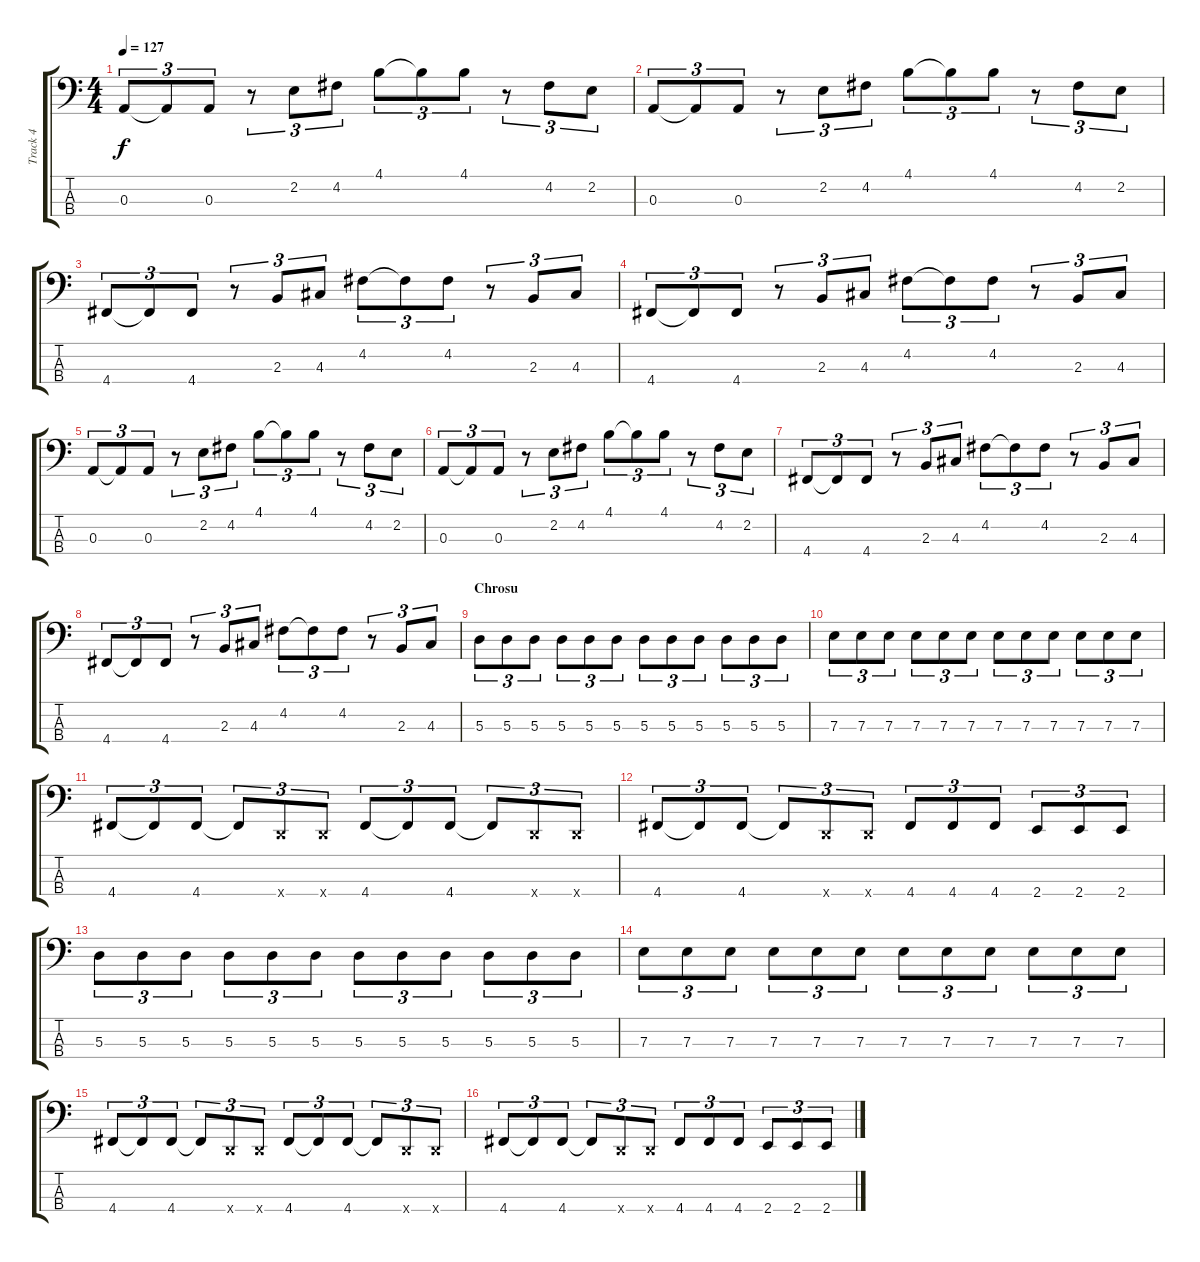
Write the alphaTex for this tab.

\track ("Track 4" "Track 4") {instrument electricbassfinger}
\staff {score tabs}
\tuning (G2 D2 A1 D1) {hide}
\ts (4 4)
\tempo 127
\clef f4
\ks c
0.3.8{tu (3 2) dy f} 0.3{t}.8{tu (3 2)} 0.3.8{tu (3 2)} r.8{tu (3 2)} 2.2.8{tu (3 2)} 4.2.8{tu (3 2)} 4.1.8{tu (3 2)} 4.1{t}.8{tu (3 2)} 4.1.8{tu (3 2)} r.8{tu (3 2)} 4.2.8{tu (3 2)} 2.2.8{tu (3 2)} |
0.3.8{tu (3 2)} 0.3{t}.8{tu (3 2)} 0.3.8{tu (3 2)} r.8{tu (3 2)} 2.2.8{tu (3 2)} 4.2.8{tu (3 2)} 4.1.8{tu (3 2)} 4.1{t}.8{tu (3 2)} 4.1.8{tu (3 2)} r.8{tu (3 2)} 4.2.8{tu (3 2)} 2.2.8{tu (3 2)} |
4.4.8{tu (3 2)} 4.4{t}.8{tu (3 2)} 4.4.8{tu (3 2)} r.8{tu (3 2)} 2.3.8{tu (3 2)} 4.3.8{tu (3 2)} 4.2.8{tu (3 2)} 4.2{t}.8{tu (3 2)} 4.2.8{tu (3 2)} r.8{tu (3 2)} 2.3.8{tu (3 2)} 4.3.8{tu (3 2)} |
4.4.8{tu (3 2)} 4.4{t}.8{tu (3 2)} 4.4.8{tu (3 2)} r.8{tu (3 2)} 2.3.8{tu (3 2)} 4.3.8{tu (3 2)} 4.2.8{tu (3 2)} 4.2{t}.8{tu (3 2)} 4.2.8{tu (3 2)} r.8{tu (3 2)} 2.3.8{tu (3 2)} 4.3.8{tu (3 2)} |
0.3.8{tu (3 2)} 0.3{t}.8{tu (3 2)} 0.3.8{tu (3 2)} r.8{tu (3 2)} 2.2.8{tu (3 2)} 4.2.8{tu (3 2)} 4.1.8{tu (3 2)} 4.1{t}.8{tu (3 2)} 4.1.8{tu (3 2)} r.8{tu (3 2)} 4.2.8{tu (3 2)} 2.2.8{tu (3 2)} |
0.3.8{tu (3 2)} 0.3{t}.8{tu (3 2)} 0.3.8{tu (3 2)} r.8{tu (3 2)} 2.2.8{tu (3 2)} 4.2.8{tu (3 2)} 4.1.8{tu (3 2)} 4.1{t}.8{tu (3 2)} 4.1.8{tu (3 2)} r.8{tu (3 2)} 4.2.8{tu (3 2)} 2.2.8{tu (3 2)} |
4.4.8{tu (3 2)} 4.4{t}.8{tu (3 2)} 4.4.8{tu (3 2)} r.8{tu (3 2)} 2.3.8{tu (3 2)} 4.3.8{tu (3 2)} 4.2.8{tu (3 2)} 4.2{t}.8{tu (3 2)} 4.2.8{tu (3 2)} r.8{tu (3 2)} 2.3.8{tu (3 2)} 4.3.8{tu (3 2)} |
4.4.8{tu (3 2)} 4.4{t}.8{tu (3 2)} 4.4.8{tu (3 2)} r.8{tu (3 2)} 2.3.8{tu (3 2)} 4.3.8{tu (3 2)} 4.2.8{tu (3 2)} 4.2{t}.8{tu (3 2)} 4.2.8{tu (3 2)} r.8{tu (3 2)} 2.3.8{tu (3 2)} 4.3.8{tu (3 2)} |
\section ("" "Chrosu")
5.3.8{tu (3 2)} 5.3.8{tu (3 2)} 5.3.8{tu (3 2)} 5.3.8{tu (3 2)} 5.3.8{tu (3 2)} 5.3.8{tu (3 2)} 5.3.8{tu (3 2)} 5.3.8{tu (3 2)} 5.3.8{tu (3 2)} 5.3.8{tu (3 2)} 5.3.8{tu (3 2)} 5.3.8{tu (3 2)} |
7.3.8{tu (3 2)} 7.3.8{tu (3 2)} 7.3.8{tu (3 2)} 7.3.8{tu (3 2)} 7.3.8{tu (3 2)} 7.3.8{tu (3 2)} 7.3.8{tu (3 2)} 7.3.8{tu (3 2)} 7.3.8{tu (3 2)} 7.3.8{tu (3 2)} 7.3.8{tu (3 2)} 7.3.8{tu (3 2)} |
4.4.8{tu (3 2)} 4.4{t}.8{tu (3 2)} 4.4.8{tu (3 2)} 4.4{t}.8{tu (3 2)} 0.4{x}.8{tu (3 2)} 0.4{x}.8{tu (3 2)} 4.4.8{tu (3 2)} 4.4{t}.8{tu (3 2)} 4.4.8{tu (3 2)} 4.4{t}.8{tu (3 2)} 0.4{x}.8{tu (3 2)} 0.4{x}.8{tu (3 2)} |
4.4.8{tu (3 2)} 4.4{t}.8{tu (3 2)} 4.4.8{tu (3 2)} 4.4{t}.8{tu (3 2)} 0.4{x}.8{tu (3 2)} 0.4{x}.8{tu (3 2)} 4.4.8{tu (3 2)} 4.4.8{tu (3 2)} 4.4.8{tu (3 2)} 2.4.8{tu (3 2)} 2.4.8{tu (3 2)} 2.4.8{tu (3 2)} |
5.3.8{tu (3 2)} 5.3.8{tu (3 2)} 5.3.8{tu (3 2)} 5.3.8{tu (3 2)} 5.3.8{tu (3 2)} 5.3.8{tu (3 2)} 5.3.8{tu (3 2)} 5.3.8{tu (3 2)} 5.3.8{tu (3 2)} 5.3.8{tu (3 2)} 5.3.8{tu (3 2)} 5.3.8{tu (3 2)} |
7.3.8{tu (3 2)} 7.3.8{tu (3 2)} 7.3.8{tu (3 2)} 7.3.8{tu (3 2)} 7.3.8{tu (3 2)} 7.3.8{tu (3 2)} 7.3.8{tu (3 2)} 7.3.8{tu (3 2)} 7.3.8{tu (3 2)} 7.3.8{tu (3 2)} 7.3.8{tu (3 2)} 7.3.8{tu (3 2)} |
4.4.8{tu (3 2)} 4.4{t}.8{tu (3 2)} 4.4.8{tu (3 2)} 4.4{t}.8{tu (3 2)} 0.4{x}.8{tu (3 2)} 0.4{x}.8{tu (3 2)} 4.4.8{tu (3 2)} 4.4{t}.8{tu (3 2)} 4.4.8{tu (3 2)} 4.4{t}.8{tu (3 2)} 0.4{x}.8{tu (3 2)} 0.4{x}.8{tu (3 2)} |
4.4.8{tu (3 2)} 4.4{t}.8{tu (3 2)} 4.4.8{tu (3 2)} 4.4{t}.8{tu (3 2)} 0.4{x}.8{tu (3 2)} 0.4{x}.8{tu (3 2)} 4.4.8{tu (3 2)} 4.4.8{tu (3 2)} 4.4.8{tu (3 2)} 2.4.8{tu (3 2)} 2.4.8{tu (3 2)} 2.4.8{tu (3 2)}
